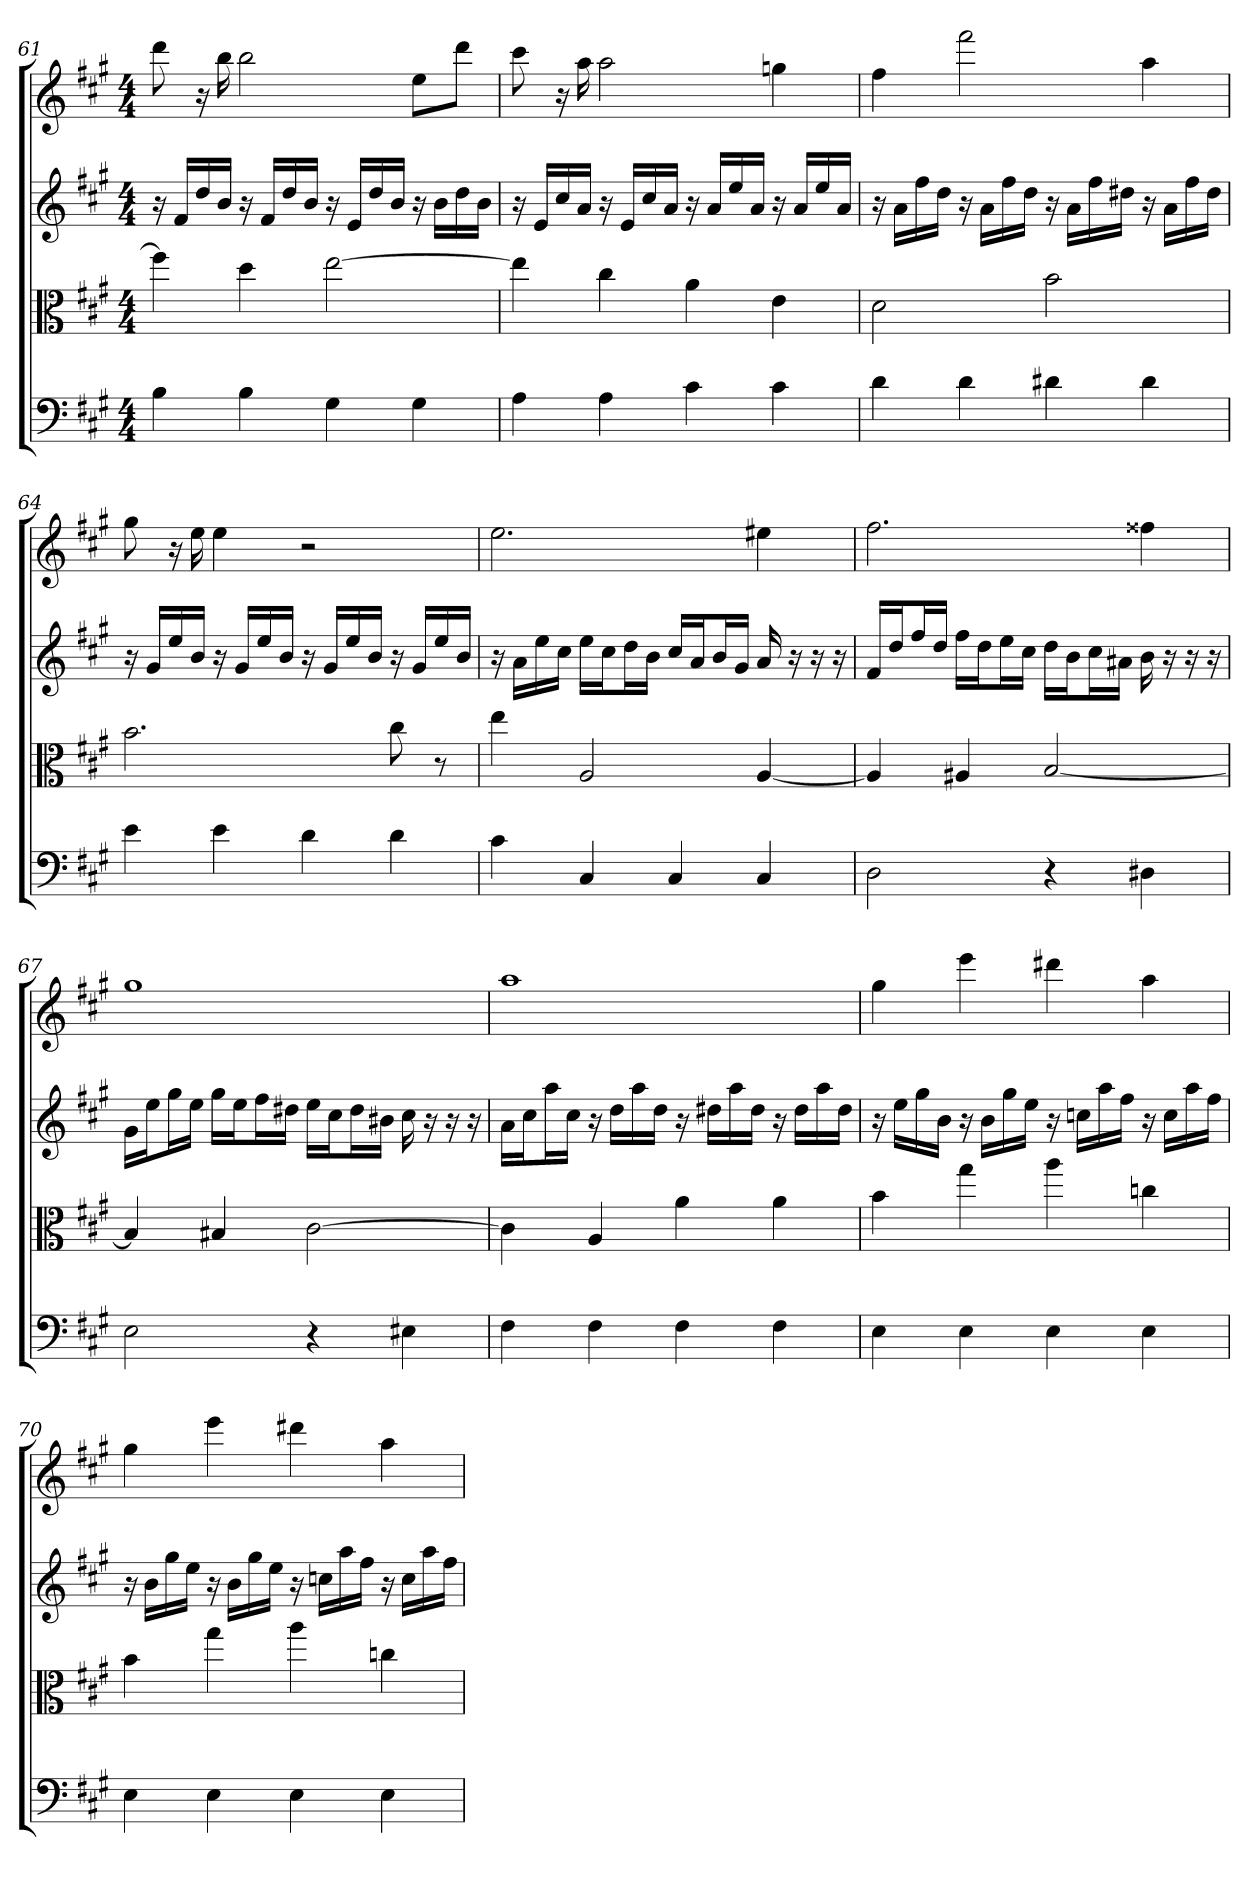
**kern	**kern	**kern	**kern
*part4	*part3	*part2	*part1
*staff4	*staff3	*staff2	*staff1
*clefF4	*clefC3	*clefG2	*clefG2
*k[f#c#g#]	*k[f#c#g#]	*k[f#c#g#]	*k[f#c#g#]
*A:	*A:	*A:	*A:
*M4/4	*M4/4	*M4/4	*M4/4
=61	=61	=61	=61
4B	4ff#]	16r	8ddd
.	.	16f#/LL	.
.	.	16dd/	16r
.	.	16b/JJ	16bb
4B	4dd	16r	2bb
.	.	16f#/LL	.
.	.	16dd/	.
.	.	16b/JJ	.
4G#	[2ee	16r	.
.	.	16e/LL	.
.	.	16dd/	.
.	.	16b/JJ	.
4G#	.	16r	8ee\L
.	.	16b\LL	.
.	.	16dd\	8ddd\J
.	.	16b\JJ	.
=62	=62	=62	=62
4A	4ee]	16r	8ccc#
.	.	16e/LL	.
.	.	16cc#/	16r
.	.	16a/JJ	16aa
4A	4cc#	16r	2aa
.	.	16e/LL	.
.	.	16cc#/	.
.	.	16a/JJ	.
4c#	4a	16r	.
.	.	16a/LL	.
.	.	16ee/	.
.	.	16a/JJ	.
4c#	4e	16r	4ggn
.	.	16a/LL	.
.	.	16ee/	.
.	.	16a/JJ	.
=63	=63	=63	=63
4d	2d	16r	4ff#
.	.	16a\LL	.
.	.	16ff#\	.
.	.	16dd\JJ	.
4d	.	16r	2fff#
.	.	16a\LL	.
.	.	16ff#\	.
.	.	16dd\JJ	.
4d#X	2b	16r	.
.	.	16a\LL	.
.	.	16ff#\	.
.	.	16dd#X\JJ	.
4d#	.	16r	4aa
.	.	16a\LL	.
.	.	16ff#\	.
.	.	16dd#\JJ	.
=64	=64	=64	=64
4e	2.b	16r	8gg#
.	.	16g#/LL	.
.	.	16ee/	16r
.	.	16b/JJ	16ee
4e	.	16r	4ee
.	.	16g#/LL	.
.	.	16ee/	.
.	.	16b/JJ	.
4d	.	16r	2r
.	.	16g#/LL	.
.	.	16ee/	.
.	.	16b/JJ	.
4d	8cc#	16r	.
.	.	16g#/LL	.
.	8r	16ee/	.
.	.	16b/JJ	.
=65	=65	=65	=65
4c#	4ee	16r	2.ee
.	.	16a\LL	.
.	.	16ee\	.
.	.	16cc#\JJ	.
4C#	2A	16ee\LL	.
.	.	16cc#\J	.
.	.	16dd\L	.
.	.	16b\JJ	.
4C#	.	16cc#/LL	.
.	.	16a/J	.
.	.	16b/L	.
.	.	16g#/JJ	.
4C#	[4A	16a	4ee#X
.	.	16r	.
.	.	16r	.
.	.	16r	.
=66	=66	=66	=66
2D	4A]	16f#/LL	2.ff#
.	.	16dd/J	.
.	.	16ff#/L	.
.	.	16dd/JJ	.
.	4A#X	16ff#\LL	.
.	.	16dd\J	.
.	.	16ee\L	.
.	.	16cc#\JJ	.
4r	[2B	16dd\LL	.
.	.	16b\J	.
.	.	16cc#\L	.
.	.	16a#X\JJ	.
4D#X	.	16b	4ff##X
.	.	16r	.
.	.	16r	.
.	.	16r	.
=67	=67	=67	=67
2E	4B]	16g#\LL	1gg#
.	.	16ee\J	.
.	.	16gg#\L	.
.	.	16ee\JJ	.
.	4B#X	16gg#\LL	.
.	.	16ee\J	.
.	.	16ff#\L	.
.	.	16dd#X\JJ	.
4r	[2c#	16ee\LL	.
.	.	16cc#\J	.
.	.	16dd#\L	.
.	.	16b#X\JJ	.
4E#X	.	16cc#	.
.	.	16r	.
.	.	16r	.
.	.	16r	.
=68	=68	=68	=68
4F#	4c#]	16a\LL	1aa
.	.	16cc#\J	.
.	.	16aa\L	.
.	.	16cc#\JJ	.
4F#	4A	16r	.
.	.	16dd\LL	.
.	.	16aa\	.
.	.	16dd\JJ	.
4F#	4a	16r	.
.	.	16dd#X\LL	.
.	.	16aa\	.
.	.	16dd#\JJ	.
4F#	4a	16r	.
.	.	16dd#\LL	.
.	.	16aa\	.
.	.	16dd#\JJ	.
=69	=69	=69	=69
4E	4b	16r	4gg#
.	.	16ee\LL	.
.	.	16gg#\	.
.	.	16b\JJ	.
4E	4gg#	16r	4eee
.	.	16b\LL	.
.	.	16gg#\	.
.	.	16ee\JJ	.
4E	4aa	16r	4ddd#X
.	.	16ccn\LL	.
.	.	16aa\	.
.	.	16ff#\JJ	.
4E	4ccn	16r	4aa
.	.	16cc\LL	.
.	.	16aa\	.
.	.	16ff#\JJ	.
=70	=70	=70	=70
4E	4b	16r	4gg#
.	.	16b\LL	.
.	.	16gg#\	.
.	.	16ee\JJ	.
4E	4gg#	16r	4eee
.	.	16b\LL	.
.	.	16gg#\	.
.	.	16ee\JJ	.
4E	4aa	16r	4ddd#X
.	.	16ccn\LL	.
.	.	16aa\	.
.	.	16ff#\JJ	.
4E	4ccn	16r	4aa
.	.	16cc\LL	.
.	.	16aa\	.
.	.	16ff#\JJ	.
=	=	=	=
*-	*-	*-	*-
